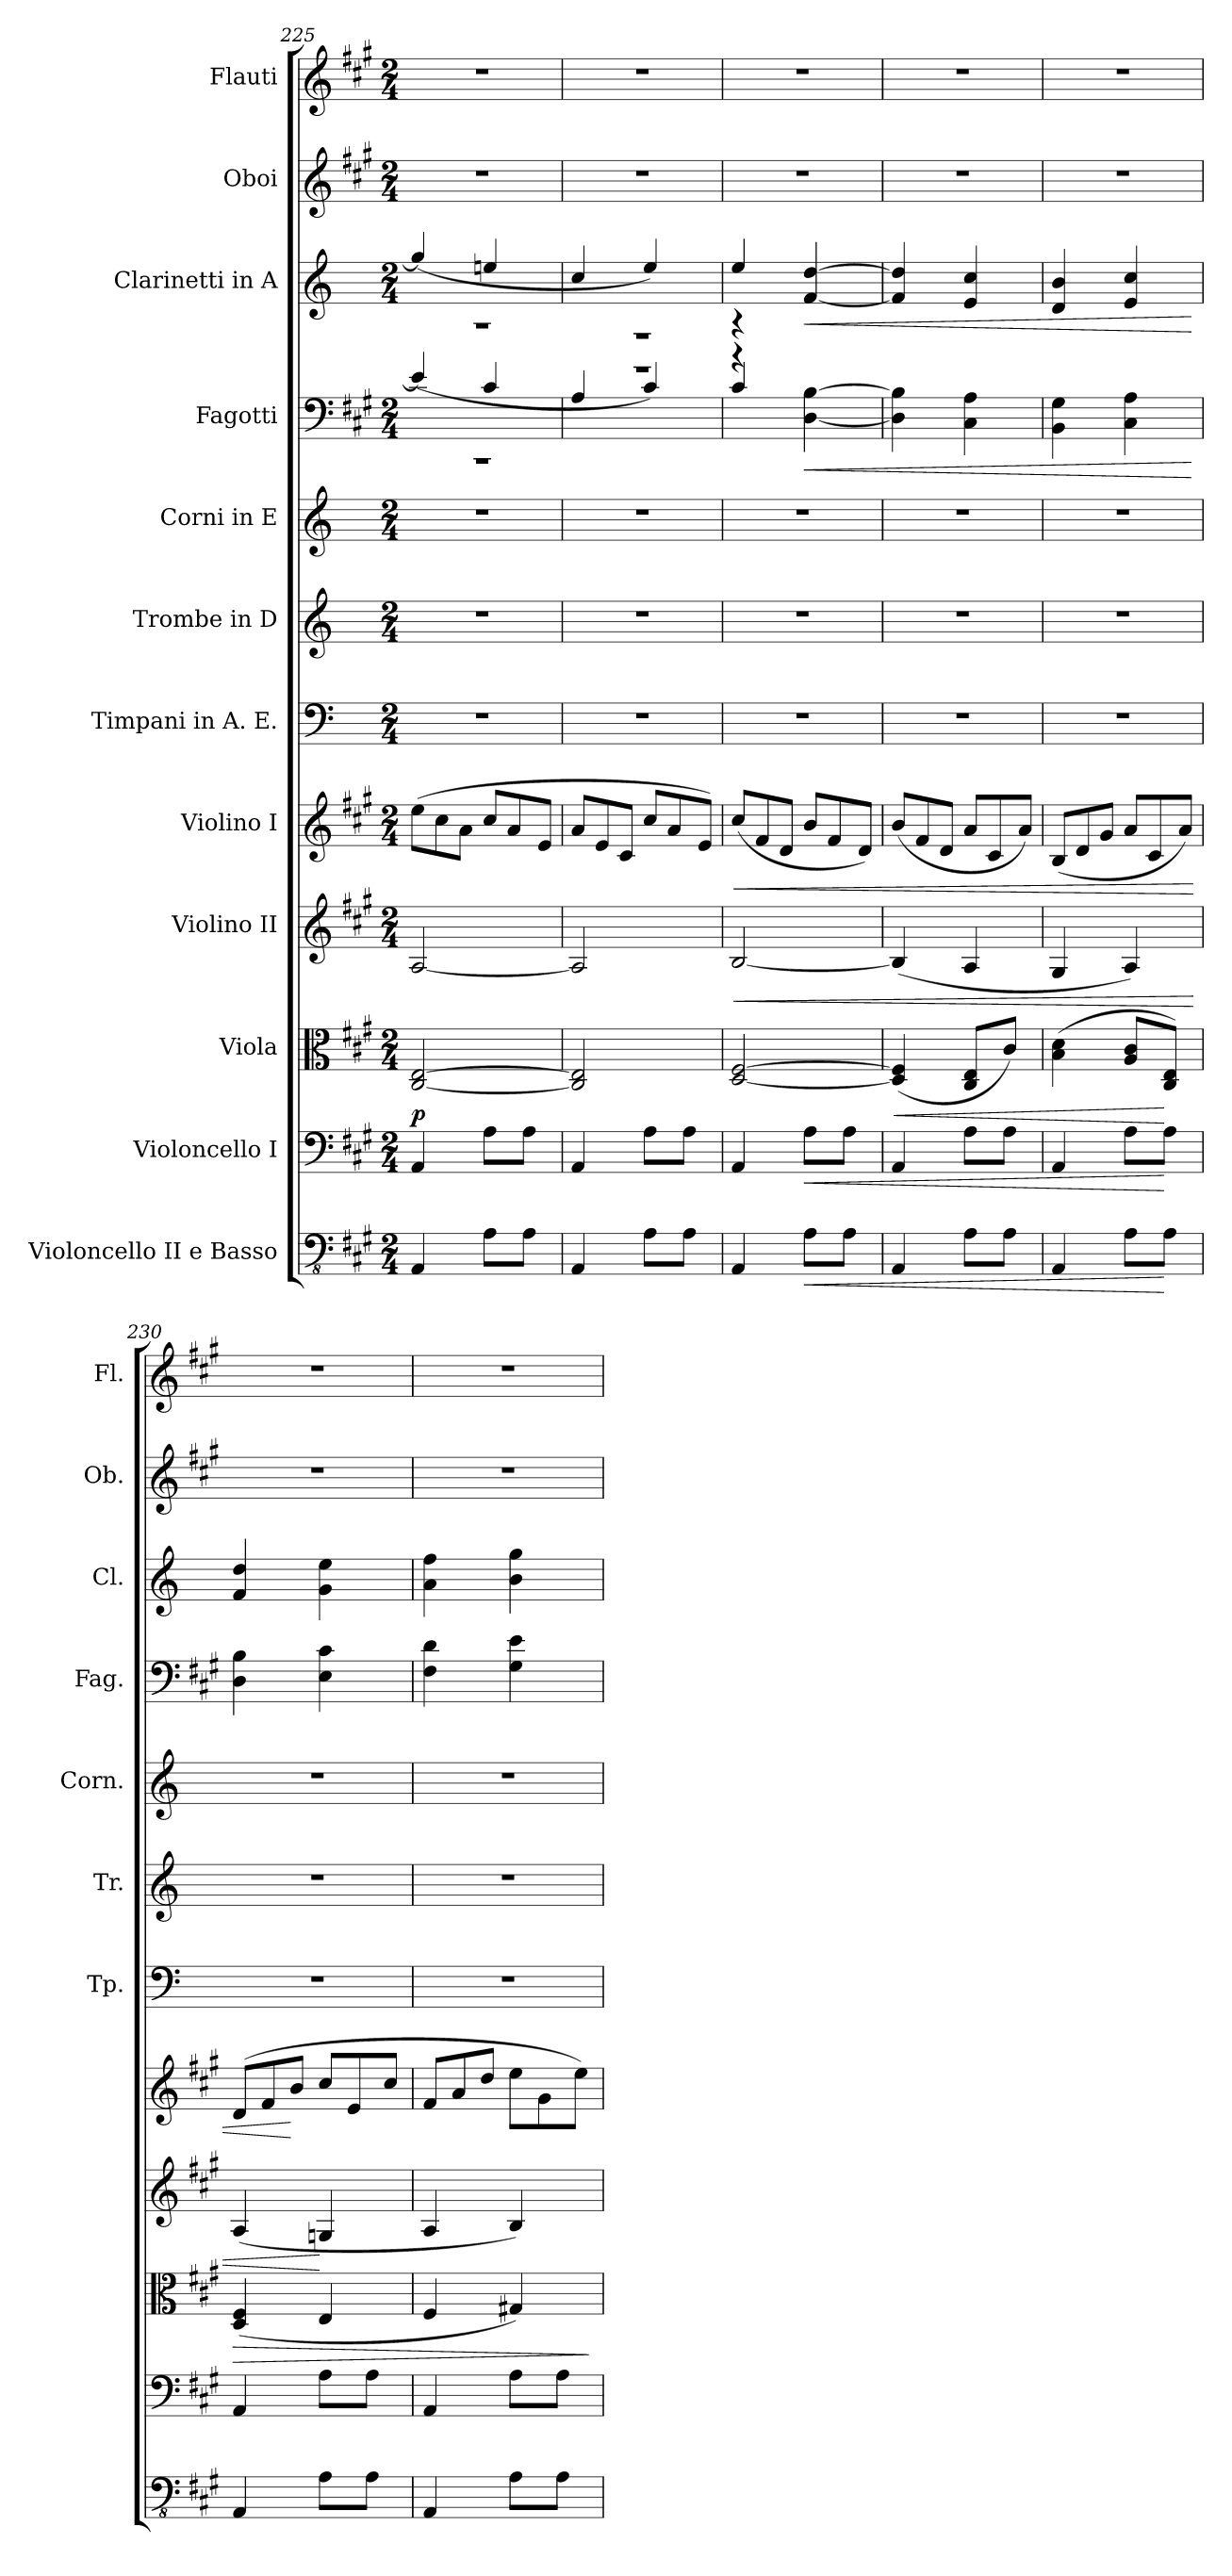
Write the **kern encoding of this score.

**kern	**dynam	**kern	**dynam	**kern	**dynam	**kern	**dynam	**kern	**dynam	**kern	**kern	**kern	**kern	**dynam	**kern	**dynam	**kern	**kern
*part12	*part12	*part11	*part11	*part10	*part10	*part9	*part9	*part8	*part8	*part7	*part6	*part5	*part4	*part4	*part3	*part3	*part2	*part1
*staff12	*staff12	*staff11	*staff11	*staff10	*staff10	*staff9	*staff9	*staff8	*staff8	*staff7	*staff6	*staff5	*staff4	*staff4	*staff3	*staff3	*staff2	*staff1
*I"Violoncello II e Basso	*	*I"Violoncello I	*	*I"Viola	*	*I"Violino II	*	*I"Violino I	*	*I"Timpani in A. E.	*I"Trombe in D	*I"Corni in E	*I"Fagotti	*	*I"Clarinetti in A	*	*I"Oboi	*I"Flauti
*	*	*	*	*	*	*	*	*	*	*I'Tp.	*I'Tr.	*I'Corn.	*I'Fag.	*	*I'Cl.	*	*I'Ob.	*I'Fl.
!!LO:PB:g=z
*clefFv4	*	*clefF4	*	*clefC3	*	*clefG2	*	*clefG2	*	*clefF4	*clefG2	*clefG2	*clefF4	*	*clefG2	*	*clefG2	*clefG2
*	*	*	*	*	*	*	*	*	*	*	*ITrd-1c-2	*ITrd5c8	*	*	*ITrd2c3	*	*	*
*k[f#c#g#]	*	*k[f#c#g#]	*	*k[f#c#g#]	*	*k[f#c#g#]	*	*k[f#c#g#]	*	*k[]	*k[f#c#]	*k[f#c#g#d#]	*k[f#c#g#]	*	*k[f#c#g#]	*	*k[f#c#g#]	*k[f#c#g#]
*M2/4	*	*M2/4	*	*M2/4	*	*M2/4	*	*M2/4	*	*M2/4	*M2/4	*M2/4	*M2/4	*	*M2/4	*	*M2/4	*M2/4
*	*	*	*	*	*	*	*	*Xtuplet	*	*	*	*	*	*	*	*	*	*
=225	=225	=225	=225	=225	=225	=225	=225	=225	=225	=225	=225	=225	=225	=225	=225	=225	=225	=225
*	*	*	*	*	*	*	*	*	*	*	*	*	*^	*	*^	*	*	*
!	!	!	!	!	!LO:DY:b	!	!	!	!	!	!	!	!	!	!	!	!	!	!	!
4AAAi/	.	4AAi/	.	[2C#j/ [2EZ/	p	[2Ai/	.	(12eeZ\L	.	2r	2r	2r	2rCC	(4eZ/]	.	2rA	(4eeZ/]	.	2r	2r
.	.	.	.	.	.	.	.	12cc#\	.	.	.	.	.	.	.	.	.	.	.	.
.	.	.	.	.	.	.	.	12a\J	.	.	.	.	.	.	.	.	.	.	.	.
8AA\L	.	8A\L	.	.	.	.	.	12cc#/L	.	.	.	.	.	4c#/	.	.	4cc#X/	.	.	.
.	.	.	.	.	.	.	.	12a/	.	.	.	.	.	.	.	.	.	.	.	.
8AA\J	.	8A\J	.	.	.	.	.	.	.	.	.	.	.	.	.	.	.	.	.	.
.	.	.	.	.	.	.	.	12e/J	.	.	.	.	.	.	.	.	.	.	.	.
=226	=226	=226	=226	=226	=226	=226	=226	=226	=226	=226	=226	=226	=226	=226	=226	=226	=226	=226	=226	=226
4AAAi/	.	4AAi/	.	2C#j/] 2EZ/]	.	2Ai/]	.	12ai/L	.	2r	2r	2r	2r	4Ai/	.	2rF	4ai/	.	2r	2r
.	.	.	.	.	.	.	.	12e/	.	.	.	.	.	.	.	.	.	.	.	.
.	.	.	.	.	.	.	.	12c#/J	.	.	.	.	.	.	.	.	.	.	.	.
8AA\L	.	8A\L	.	.	.	.	.	12cc#/L	.	.	.	.	.	4c#/)	.	.	4cc#/)	.	.	.
.	.	.	.	.	.	.	.	12a/	.	.	.	.	.	.	.	.	.	.	.	.
8AA\J	.	8A\J	.	.	.	.	.	.	.	.	.	.	.	.	.	.	.	.	.	.
.	.	.	.	.	.	.	.	12e/J)	.	.	.	.	.	.	.	.	.	.	.	.
=227	=227	=227	=227	=227	=227	=227	=227	=227	=227	=227	=227	=227	=227	=227	=227	=227	=227	=227	=227	=227
!	!	!	!	!	!	!	!LO:HP:b	!	!LO:HP:b	!	!	!	!	!	!	!	!	!	!	!
4AAAZ/	.	4AAZ/	.	[2Di/ [2F#j/	.	[2B/	<	(12cc#V/L	<	2r	2r	2r	4r	4c#V/	.	4rA	4cc#V/	.	2r	2r
.	.	.	.	.	.	.	.	12f#/	.	.	.	.	.	.	.	.	.	.	.	.
.	.	.	.	.	.	.	.	12d/J	.	.	.	.	.	.	.	.	.	.	.	.
!	!LO:HP:b	!	!LO:HP:b	!	!	!	!	!	!	!	!	!	!	!	!LO:HP:b	!	!	!LO:HP:b	!	!
8AA\L	<	8A\L	<	.	.	.	.	12b/L	.	.	.	.	[4D\ [4B\	4ryy	<	[4d/ [4b/	4ryy	<	.	.
.	.	.	.	.	.	.	.	12f#/	.	.	.	.	.	.	.	.	.	.	.	.
8AA\J	.	8A\J	.	.	.	.	.	.	.	.	.	.	.	.	.	.	.	.	.	.
.	.	.	.	.	.	.	.	12d/J)	.	.	.	.	.	.	.	.	.	.	.	.
*	*	*	*	*	*	*	*	*	*	*	*	*	*v	*v	*	*	*	*	*	*
*	*	*	*	*	*	*	*	*	*	*	*	*	*	*	*v	*v	*	*	*
=228	=228	=228	=228	=228	=228	=228	=228	=228	=228	=228	=228	=228	=228	=228	=228	=228	=228	=228
!	!	!	!	!	!LO:HP:b	!	!	!	!	!	!	!	!	!	!	!	!	!
4AAAV/	.	4AAV/	.	(>4Dj/] 4F#Z/]	<	(4Bi/]	.	(12bi/L	.	2r	2r	2r	4Dj\] 4Bi\]	.	4dj/] 4bi/]	.	2r	2r
.	.	.	.	.	.	.	.	12f#/	.	.	.	.	.	.	.	.	.	.
.	.	.	.	.	.	.	.	12d/J	.	.	.	.	.	.	.	.	.	.
8AA\L	.	8A\L	.	8C#/ 8E/L	.	4A/	.	12a/L	.	.	.	.	4C#\ 4A\	.	4c#/ 4a/	.	.	.
.	.	.	.	.	.	.	.	12c#/	.	.	.	.	.	.	.	.	.	.
8AA\J	.	8A\J	.	8c#/J)	.	.	.	.	.	.	.	.	.	.	.	.	.	.
.	.	.	.	.	.	.	.	12a/J)	.	.	.	.	.	.	.	.	.	.
=229	=229	=229	=229	=229	=229	=229	=229	=229	=229	=229	=229	=229	=229	=229	=229	=229	=229	=229
4AAA/	.	4AA/	.	(4Bj\ 4dZ\	.	4G#i/	.	(12Bj/L	.	2r	2r	2r	4BBj\ 4G#i\	.	4Bj/ 4g#i/	.	2r	2r
.	.	.	.	.	.	.	.	12d/	.	.	.	.	.	.	.	.	.	.
.	.	.	.	.	.	.	.	12g#/J	.	.	.	.	.	.	.	.	.	.
8AA\L	.	8A\L	.	8A/ 8c#/L	.	4A/)	.	12a/L	.	.	.	.	4C#\ 4A\	.	4c#/ 4a/	.	.	.
.	.	.	.	.	.	.	.	12c#/	.	.	.	.	.	.	.	.	.	.
8AA\J	[	8A\J	[	8C#/ 8E/J)	[	.	.	.	.	.	.	.	.	.	.	.	.	.
.	.	.	.	.	.	.	.	12a/J)	.	.	.	.	.	.	.	.	.	.
.	.	.	.	.	.	.	.	.	.	.	.	.	.	[	.	[	.	.
=230	=230	=230	=230	=230	=230	=230	=230	=230	=230	=230	=230	=230	=230	=230	=230	=230	=230	=230
!	!	!	!	!	!LO:HP:b	!	!	!	!	!	!	!	!	!	!	!	!	!
4AAAV/	.	4AAV/	.	(4Dj/ 4F#Z/	>	(4AV/	.	(12dj/L	.	2r	2r	2r	4Dj\ 4Bi\	.	4dj/ 4bi/	.	2r	2r
.	.	.	.	.	.	.	.	12f#/	.	.	.	.	.	.	.	.	.	.
.	.	.	.	.	.	.	.	12b/J	[	.	.	.	.	.	.	.	.	.
8AA\L	.	8A\L	.	4E/	.	4Gn/	[	12cc#/L	.	.	.	.	4E\ 4c#\	.	4e\ 4cc#\	.	.	.
.	.	.	.	.	.	.	.	12e/	.	.	.	.	.	.	.	.	.	.
8AA\J	.	8A\J	.	.	.	.	.	.	.	.	.	.	.	.	.	.	.	.
.	.	.	.	.	.	.	.	12cc#/J	.	.	.	.	.	.	.	.	.	.
=231	=231	=231	=231	=231	=231	=231	=231	=231	=231	=231	=231	=231	=231	=231	=231	=231	=231	=231
4AAAZ/	.	4AAZ/	.	4F#j/	.	4AZ/	.	12f#j/L	.	2r	2r	2r	4F#j\ 4di\	.	4f#j\ 4ddi\	.	2r	2r
.	.	.	.	.	.	.	.	12a/	.	.	.	.	.	.	.	.	.	.
.	.	.	.	.	.	.	.	12dd/J	.	.	.	.	.	.	.	.	.	.
8AA\L	.	8A\L	.	4G#X/)	.	4B/)	.	12ee\L	.	.	.	.	4G#\ 4e\	.	4g#\ 4ee\	.	.	.
.	.	.	.	.	.	.	.	12g#\	.	.	.	.	.	.	.	.	.	.
8AA\J	.	8A\J	.	.	.	.	.	.	.	.	.	.	.	.	.	.	.	.
.	.	.	.	.	.	.	.	12ee\J)	.	.	.	.	.	.	.	.	.	.
.	.	.	.	.	]	.	.	.	.	.	.	.	.	.	.	.	.	.
=	=	=	=	=	=	=	=	=	=	=	=	=	=	=	=	=	=	=
*-	*-	*-	*-	*-	*-	*-	*-	*-	*-	*-	*-	*-	*-	*-	*-	*-	*-	*-
